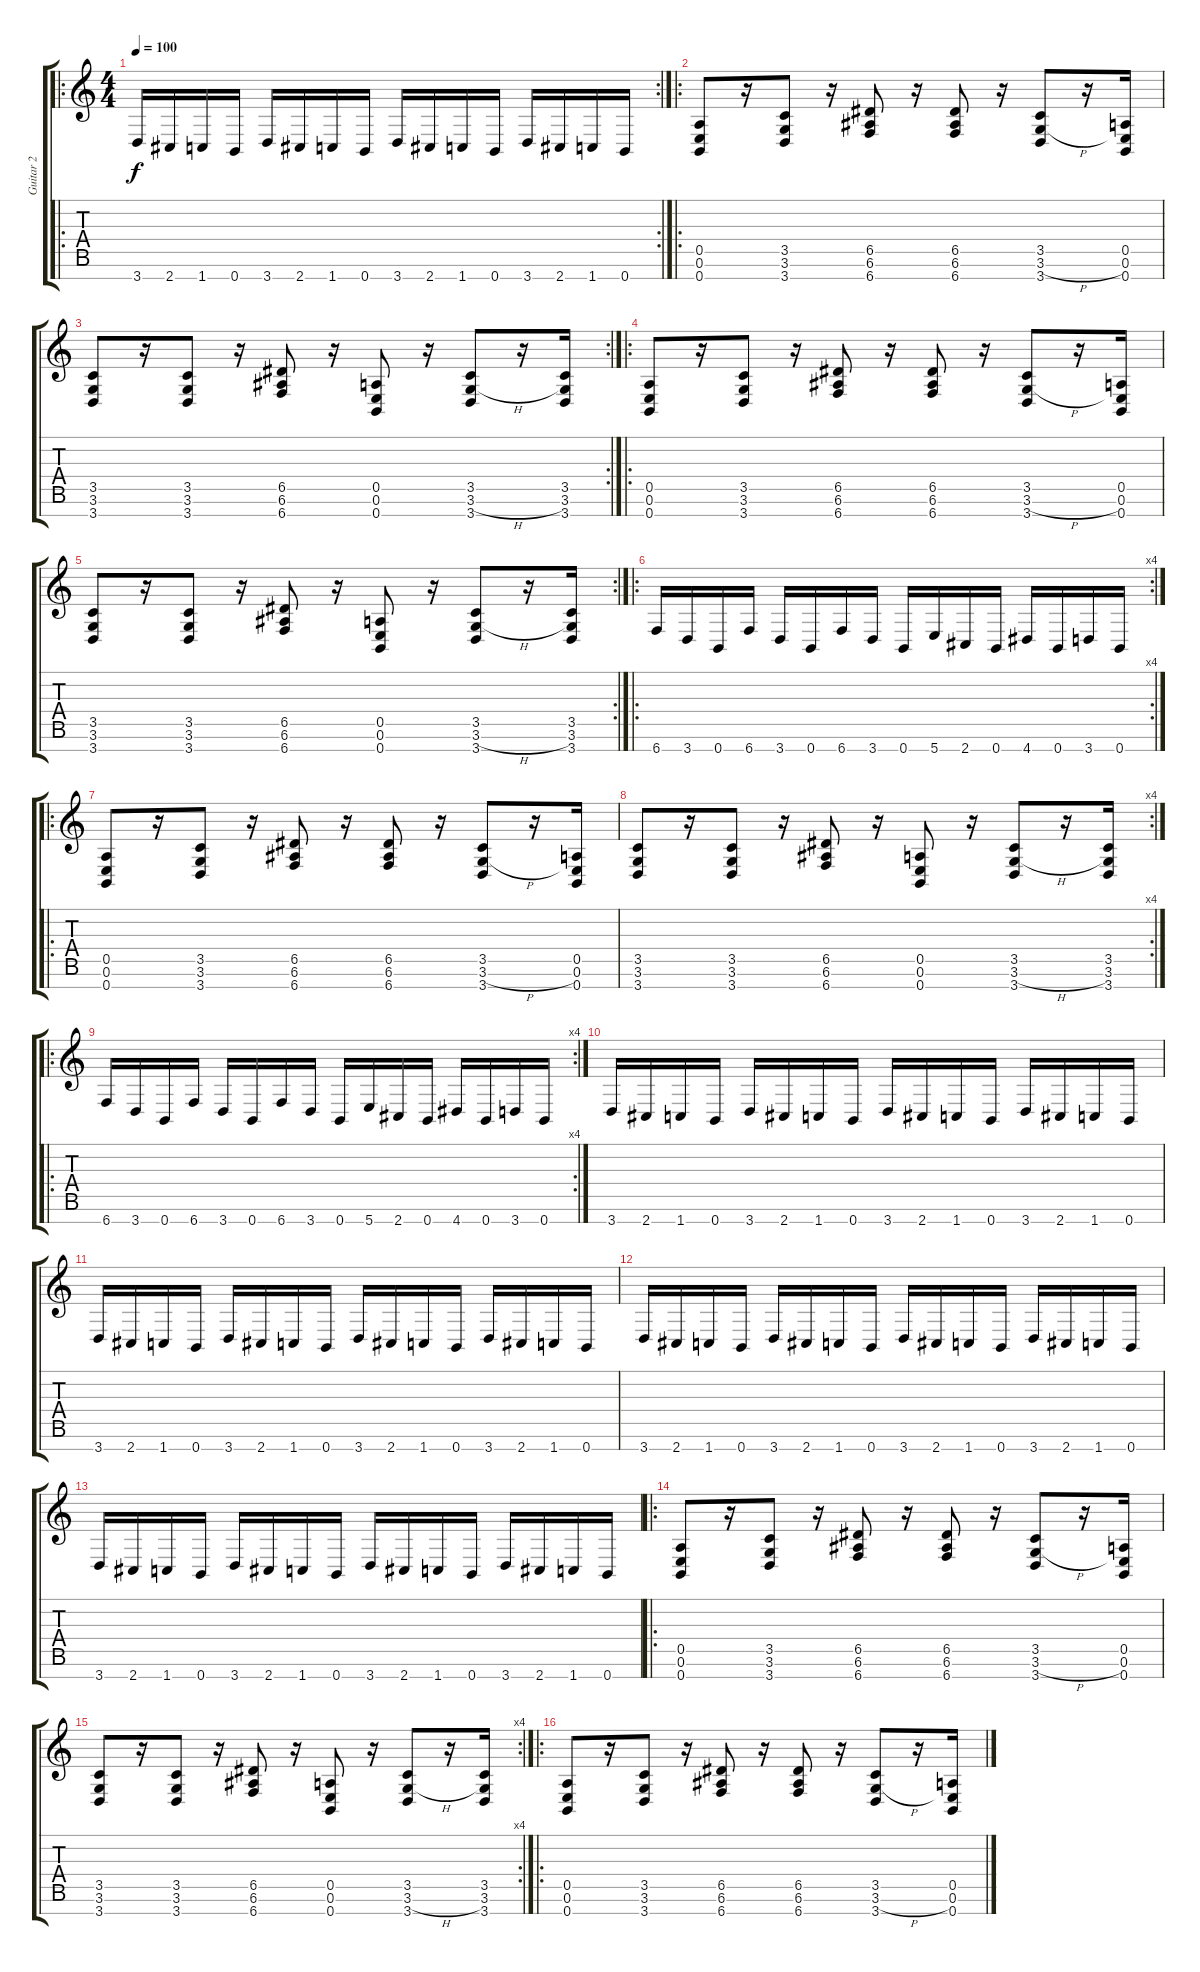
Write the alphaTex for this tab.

\track ("Guitar 2" "Guitar 2") {instrument distortionguitar}
\staff {score tabs}
\tuning (E4 B3 G3 D3 A2 E2 B1) {hide}
\ro
\rc 2
\ts (4 4)
\tempo 100
\clef g2
\ks c
3.7.16{dy f instrument distortionguitar} 2.7.16 1.7.16 0.7.16 3.7.16 2.7.16 1.7.16 0.7.16 3.7.16 2.7.16 1.7.16 0.7.16 3.7.16 2.7.16 1.7.16 0.7.16 |
\ro
(0.5 0.6 0.7).8 r.16 (3.5 3.6 3.7).8 r.16 (6.5 6.6 6.7).8 r.16 (6.5 6.6 6.7).8 r.16 (3.5 3.6{h} 3.7).8 r.16 (0.5 0.6 0.7).16 |
\rc 2
(3.5 3.6 3.7).8 r.16 (3.5 3.6 3.7).8 r.16 (6.5 6.6 6.7).8 r.16 (0.5 0.6 0.7).8 r.16 (3.5 3.6{h} 3.7).8 r.16 (3.5 3.6 3.7).16 |
\ro
(0.5 0.6 0.7).8 r.16 (3.5 3.6 3.7).8 r.16 (6.5 6.6 6.7).8 r.16 (6.5 6.6 6.7).8 r.16 (3.5 3.6{h} 3.7).8 r.16 (0.5 0.6 0.7).16 |
\rc 2
(3.5 3.6 3.7).8 r.16 (3.5 3.6 3.7).8 r.16 (6.5 6.6 6.7).8 r.16 (0.5 0.6 0.7).8 r.16 (3.5 3.6{h} 3.7).8 r.16 (3.5 3.6 3.7).16 |
\ro
\rc 4
6.7.16 3.7.16 0.7.16 6.7.16 3.7.16 0.7.16 6.7.16 3.7.16 0.7.16 5.7.16 2.7.16 0.7.16 4.7.16 0.7.16 3.7.16 0.7.16 |
\ro
(0.5 0.6 0.7).8 r.16 (3.5 3.6 3.7).8 r.16 (6.5 6.6 6.7).8 r.16 (6.5 6.6 6.7).8 r.16 (3.5 3.6{h} 3.7).8 r.16 (0.5 0.6 0.7).16 |
\rc 4
(3.5 3.6 3.7).8 r.16 (3.5 3.6 3.7).8 r.16 (6.5 6.6 6.7).8 r.16 (0.5 0.6 0.7).8 r.16 (3.5 3.6{h} 3.7).8 r.16 (3.5 3.6 3.7).16 |
\ro
\rc 4
6.7.16 3.7.16 0.7.16 6.7.16 3.7.16 0.7.16 6.7.16 3.7.16 0.7.16 5.7.16 2.7.16 0.7.16 4.7.16 0.7.16 3.7.16 0.7.16 |
3.7.16 2.7.16 1.7.16 0.7.16 3.7.16 2.7.16 1.7.16 0.7.16 3.7.16 2.7.16 1.7.16 0.7.16 3.7.16 2.7.16 1.7.16 0.7.16 |
3.7.16 2.7.16 1.7.16 0.7.16 3.7.16 2.7.16 1.7.16 0.7.16 3.7.16 2.7.16 1.7.16 0.7.16 3.7.16 2.7.16 1.7.16 0.7.16 |
3.7.16 2.7.16 1.7.16 0.7.16 3.7.16 2.7.16 1.7.16 0.7.16 3.7.16 2.7.16 1.7.16 0.7.16 3.7.16 2.7.16 1.7.16 0.7.16 |
3.7.16 2.7.16 1.7.16 0.7.16 3.7.16 2.7.16 1.7.16 0.7.16 3.7.16 2.7.16 1.7.16 0.7.16 3.7.16 2.7.16 1.7.16 0.7.16 |
\ro
(0.5 0.6 0.7).8 r.16 (3.5 3.6 3.7).8 r.16 (6.5 6.6 6.7).8 r.16 (6.5 6.6 6.7).8 r.16 (3.5 3.6{h} 3.7).8 r.16 (0.5 0.6 0.7).16 |
\rc 4
(3.5 3.6 3.7).8 r.16 (3.5 3.6 3.7).8 r.16 (6.5 6.6 6.7).8 r.16 (0.5 0.6 0.7).8 r.16 (3.5 3.6{h} 3.7).8 r.16 (3.5 3.6 3.7).16 |
\ro
(0.5 0.6 0.7).8 r.16 (3.5 3.6 3.7).8 r.16 (6.5 6.6 6.7).8 r.16 (6.5 6.6 6.7).8 r.16 (3.5 3.6{h} 3.7).8 r.16 (0.5 0.6 0.7).16
